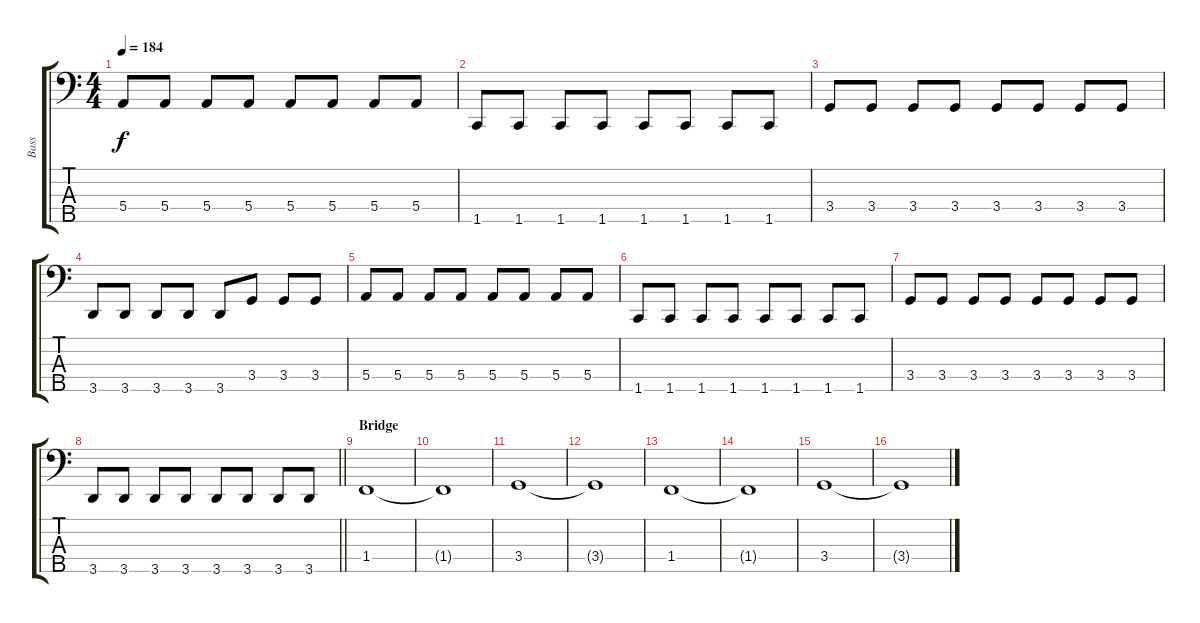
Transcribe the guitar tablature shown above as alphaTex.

\track ("Bass" "Bass") {instrument electricbassfinger}
\staff {score tabs}
\tuning (G2 D2 A1 E1 B0) {hide}
\ts (4 4)
\section ("" "")
\tempo 184
\clef f4
\ks c
5.4.8{dy f} 5.4.8 5.4.8 5.4.8 5.4.8 5.4.8 5.4.8 5.4.8 |
1.5.8 1.5.8 1.5.8 1.5.8 1.5.8 1.5.8 1.5.8 1.5.8 |
3.4.8 3.4.8 3.4.8 3.4.8 3.4.8 3.4.8 3.4.8 3.4.8 |
3.5.8 3.5.8 3.5.8 3.5.8 3.5.8 3.4.8 3.4.8 3.4.8 |
5.4.8 5.4.8 5.4.8 5.4.8 5.4.8 5.4.8 5.4.8 5.4.8 |
1.5.8 1.5.8 1.5.8 1.5.8 1.5.8 1.5.8 1.5.8 1.5.8 |
3.4.8 3.4.8 3.4.8 3.4.8 3.4.8 3.4.8 3.4.8 3.4.8 |
\barLineRight lightlight
3.5.8 3.5.8 3.5.8 3.5.8 3.5.8 3.5.8 3.5.8 3.5.8 |
\section ("" "Bridge")
1.4.1 |
1.4{t}.1 |
3.4.1 |
3.4{t}.1 |
1.4.1 |
1.4{t}.1 |
3.4.1 |
3.4{t}.1
